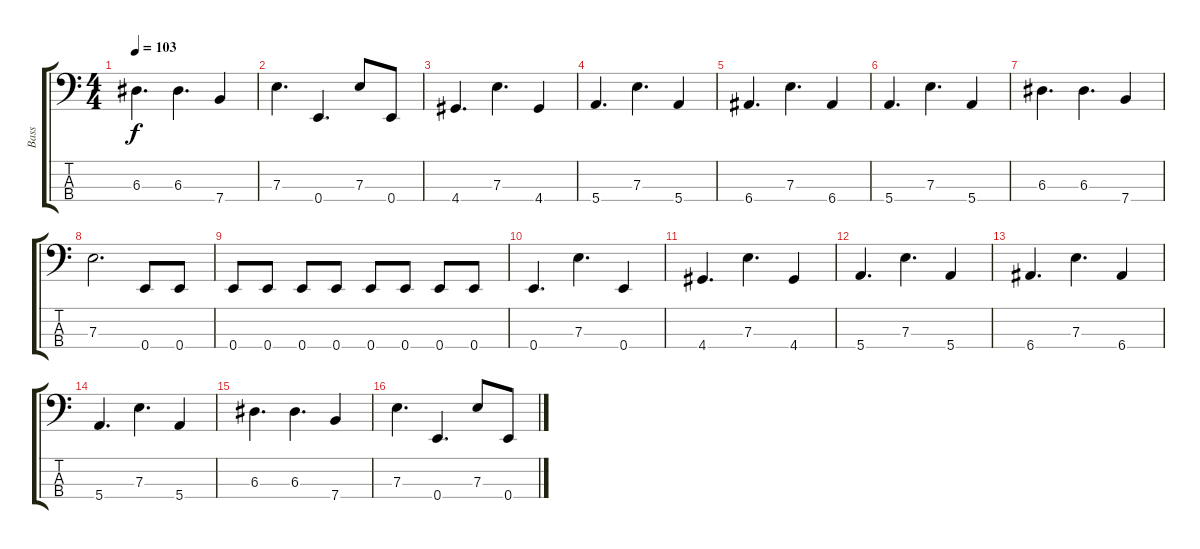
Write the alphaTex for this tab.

\track ("Bass" "Bass") {instrument electricbassfinger}
\staff {score tabs}
\tuning (G2 D2 A1 E1) {hide}
\ts (4 4)
\tempo 103
\clef f4
\ks c
6.3.4{d dy f} 6.3.4{d} 7.4.4 |
7.3.4{d} 0.4.4{d} 7.3.8 0.4.8 |
4.4.4{d} 7.3.4{d} 4.4.4 |
5.4.4{d} 7.3.4{d} 5.4.4 |
6.4.4{d} 7.3.4{d} 6.4.4 |
5.4.4{d} 7.3.4{d} 5.4.4 |
6.3.4{d} 6.3.4{d} 7.4.4 |
7.3.2{d} 0.4.8 0.4.8 |
0.4.8 0.4.8 0.4.8 0.4.8 0.4.8 0.4.8 0.4.8 0.4.8 |
0.4.4{d} 7.3.4{d} 0.4.4 |
4.4.4{d} 7.3.4{d} 4.4.4 |
5.4.4{d} 7.3.4{d} 5.4.4 |
6.4.4{d} 7.3.4{d} 6.4.4 |
5.4.4{d} 7.3.4{d} 5.4.4 |
6.3.4{d} 6.3.4{d} 7.4.4 |
7.3.4{d} 0.4.4{d} 7.3.8 0.4.8
